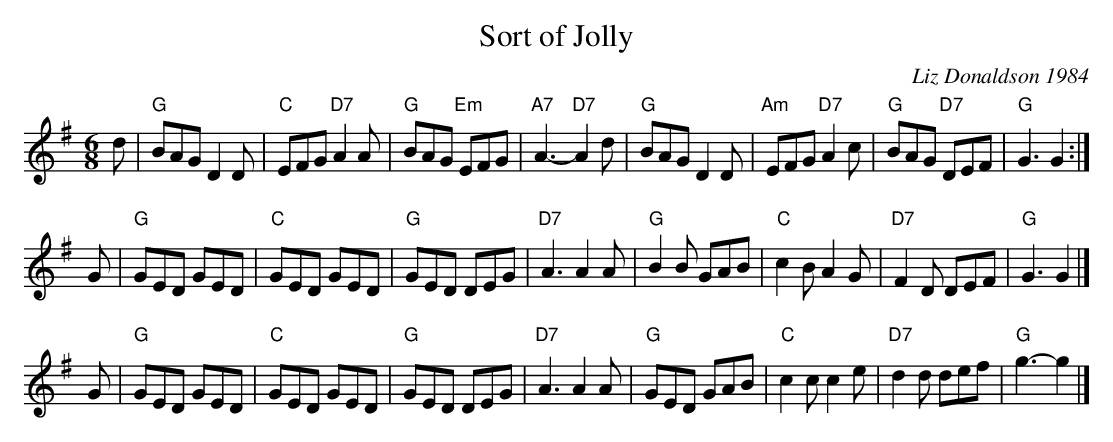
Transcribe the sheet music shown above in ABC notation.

X:1
T: Sort of Jolly
C: Liz Donaldson 1984
M: 6/8
L: 1/8
K: G
d \
| "G"BAG D2D | "C"EFG "D7"A2A | "G"BAG "Em"EFG | "A7"A3- "D7"A2d \
| "G"BAG D2D |"Am"EFG "D7"A2c | "G"BAG "D7"DEF |  "G"G3 G2 :|
G \
| "G"GED GED | "C"GED GED |  "G"GED DEG |"D7"A3  A2A \
| "G"B2B GAB | "C"c2B A2G | "D7"F2D DEF | "G"G3  G2 |]
G \
| "G"GED GED | "C"GED GED |  "G"GED DEG |"D7"A3  A2A \
| "G"GED GAB | "C"c2c c2e | "D7"d2d def | "G"g3- g2 |]
